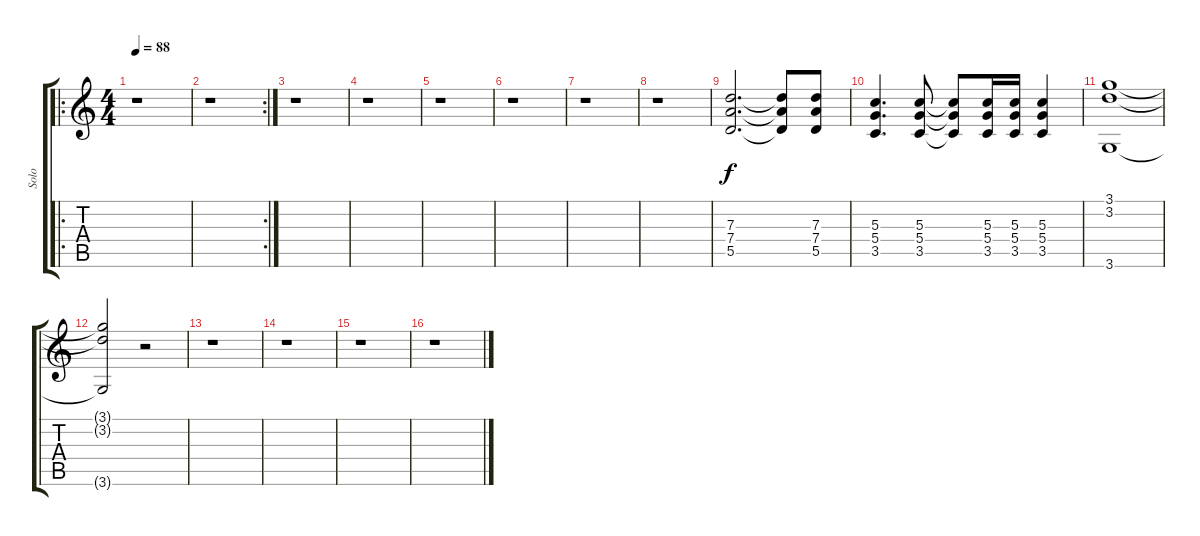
\track ("Solo" "Solo") {instrument distortionguitar}
\staff {score tabs}
\tuning (E4 B3 G3 D3 A2 E2) {hide}
\ro
\ts (4 4)
\tempo 88
\clef g2
\ks c
r.1{dy f instrument distortionguitar} |
\rc 2
r.1 |
r.1 |
r.1 |
r.1 |
r.1 |
r.1 |
r.1 |
(7.3 7.4 5.5).2{d} (7.3{t} 7.4{t} 5.5{t}).8 (7.3 7.4 5.5).8 |
(5.3 5.4 3.5).4{d} (5.3 5.4 3.5).8 (5.3{t} 5.4{t} 3.5{t}).8 (5.3 5.4 3.5).16 (5.3 5.4 3.5).16 (5.3 5.4 3.5).4 |
(3.1 3.2 3.6).1 |
(3.1{t} 3.2{t} 3.6{t}).2 r.2 |
r.1 |
r.1 |
r.1 |
r.1
